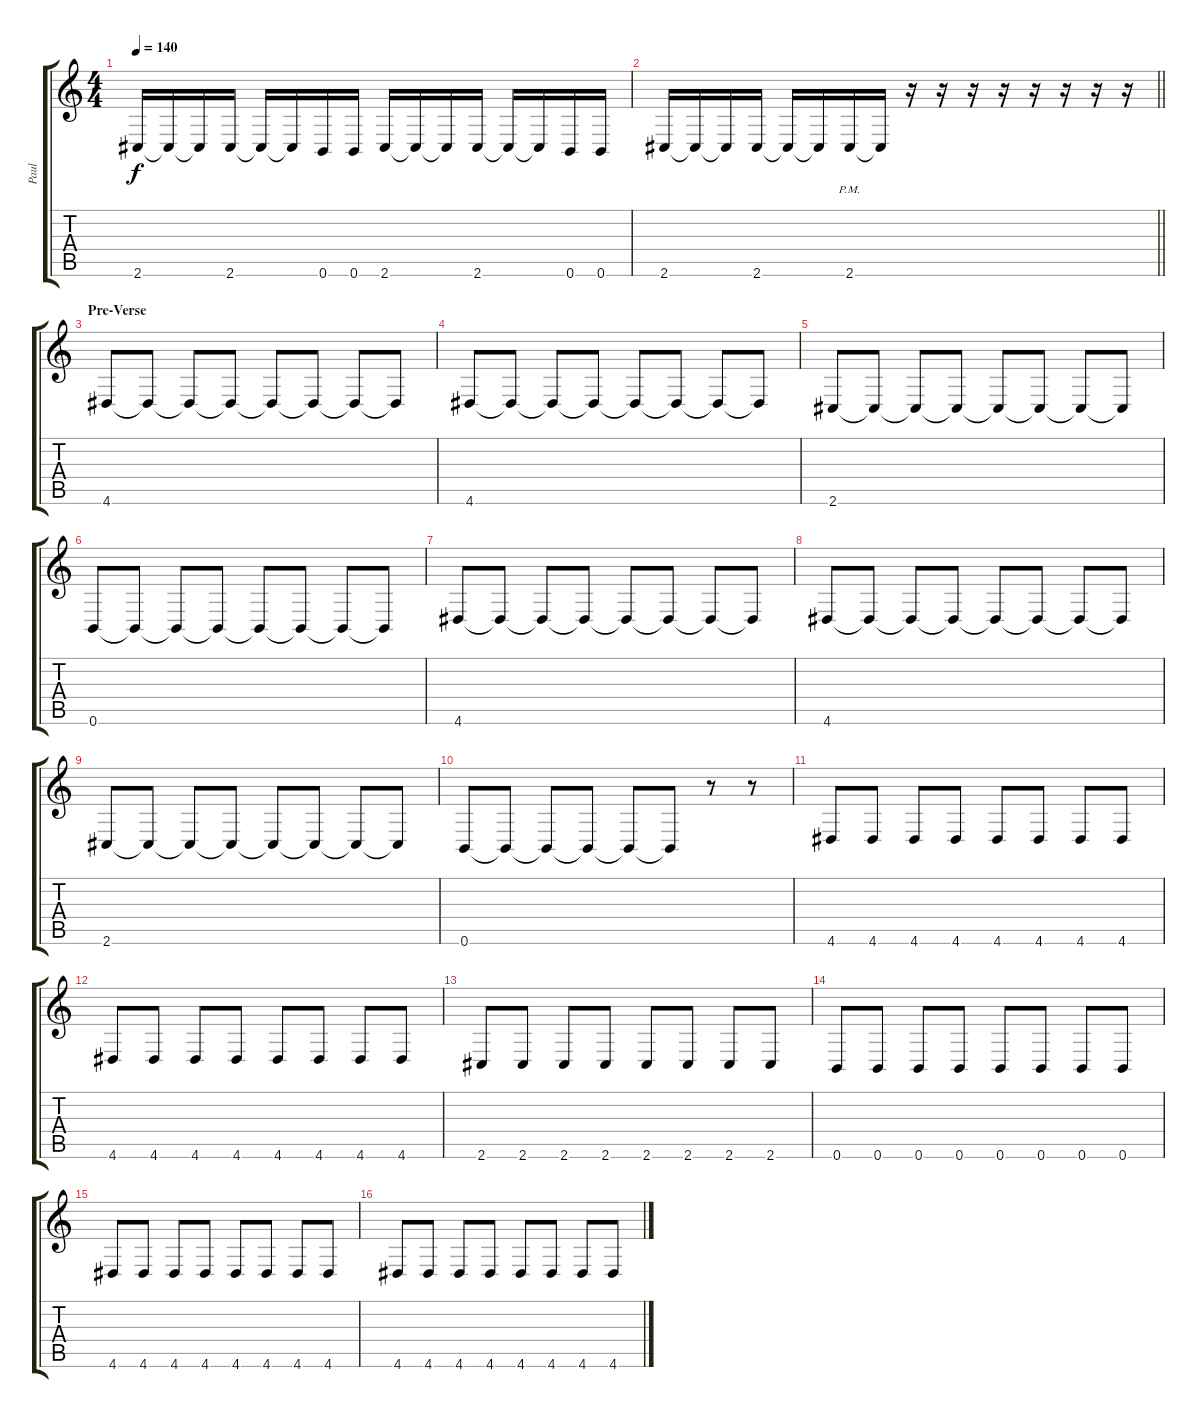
\track ("Paul" "Paul") {instrument electricbassfinger}
\staff {score tabs}
\tuning (Db4 Ab3 E3 B2 Gb2 B1) {hide}
\ts (4 4)
\tempo 140
\clef g2
\ks c
2.6.16{dy f} 2.6{t}.16 2.6{t}.16 2.6.16 2.6{t}.16 2.6{t}.16 0.6.16 0.6.16 2.6.16 2.6{t}.16 2.6{t}.16 2.6.16 2.6{t}.16 2.6{t}.16 0.6.16 0.6.16 |
\barLineRight lightlight
2.6.16 2.6{t}.16 2.6{t}.16 2.6.16 2.6{t}.16 2.6{t}.16 2.6{pm}.16 2.6{t}.16 r.16 r.16 r.16 r.16 r.16 r.16 r.16 r.16 |
\section ("" "Pre-Verse")
4.6.8 4.6{t}.8 4.6{t}.8 4.6{t}.8 4.6{t}.8 4.6{t}.8 4.6{t}.8 4.6{t}.8 |
4.6.8 4.6{t}.8 4.6{t}.8 4.6{t}.8 4.6{t}.8 4.6{t}.8 4.6{t}.8 4.6{t}.8 |
2.6.8 2.6{t}.8 2.6{t}.8 2.6{t}.8 2.6{t}.8 2.6{t}.8 2.6{t}.8 2.6{t}.8 |
0.6.8 0.6{t}.8 0.6{t}.8 0.6{t}.8 0.6{t}.8 0.6{t}.8 0.6{t}.8 0.6{t}.8 |
4.6.8 4.6{t}.8 4.6{t}.8 4.6{t}.8 4.6{t}.8 4.6{t}.8 4.6{t}.8 4.6{t}.8 |
4.6.8 4.6{t}.8 4.6{t}.8 4.6{t}.8 4.6{t}.8 4.6{t}.8 4.6{t}.8 4.6{t}.8 |
2.6.8 2.6{t}.8 2.6{t}.8 2.6{t}.8 2.6{t}.8 2.6{t}.8 2.6{t}.8 2.6{t}.8 |
0.6.8 0.6{t}.8 0.6{t}.8 0.6{t}.8 0.6{t}.8 0.6{t}.8 r.8 r.8 |
4.6.8 4.6.8 4.6.8 4.6.8 4.6.8 4.6.8 4.6.8 4.6.8 |
4.6.8 4.6.8 4.6.8 4.6.8 4.6.8 4.6.8 4.6.8 4.6.8 |
2.6.8 2.6.8 2.6.8 2.6.8 2.6.8 2.6.8 2.6.8 2.6.8 |
0.6.8 0.6.8 0.6.8 0.6.8 0.6.8 0.6.8 0.6.8 0.6.8 |
4.6.8 4.6.8 4.6.8 4.6.8 4.6.8 4.6.8 4.6.8 4.6.8 |
4.6.8 4.6.8 4.6.8 4.6.8 4.6.8 4.6.8 4.6.8 4.6.8
